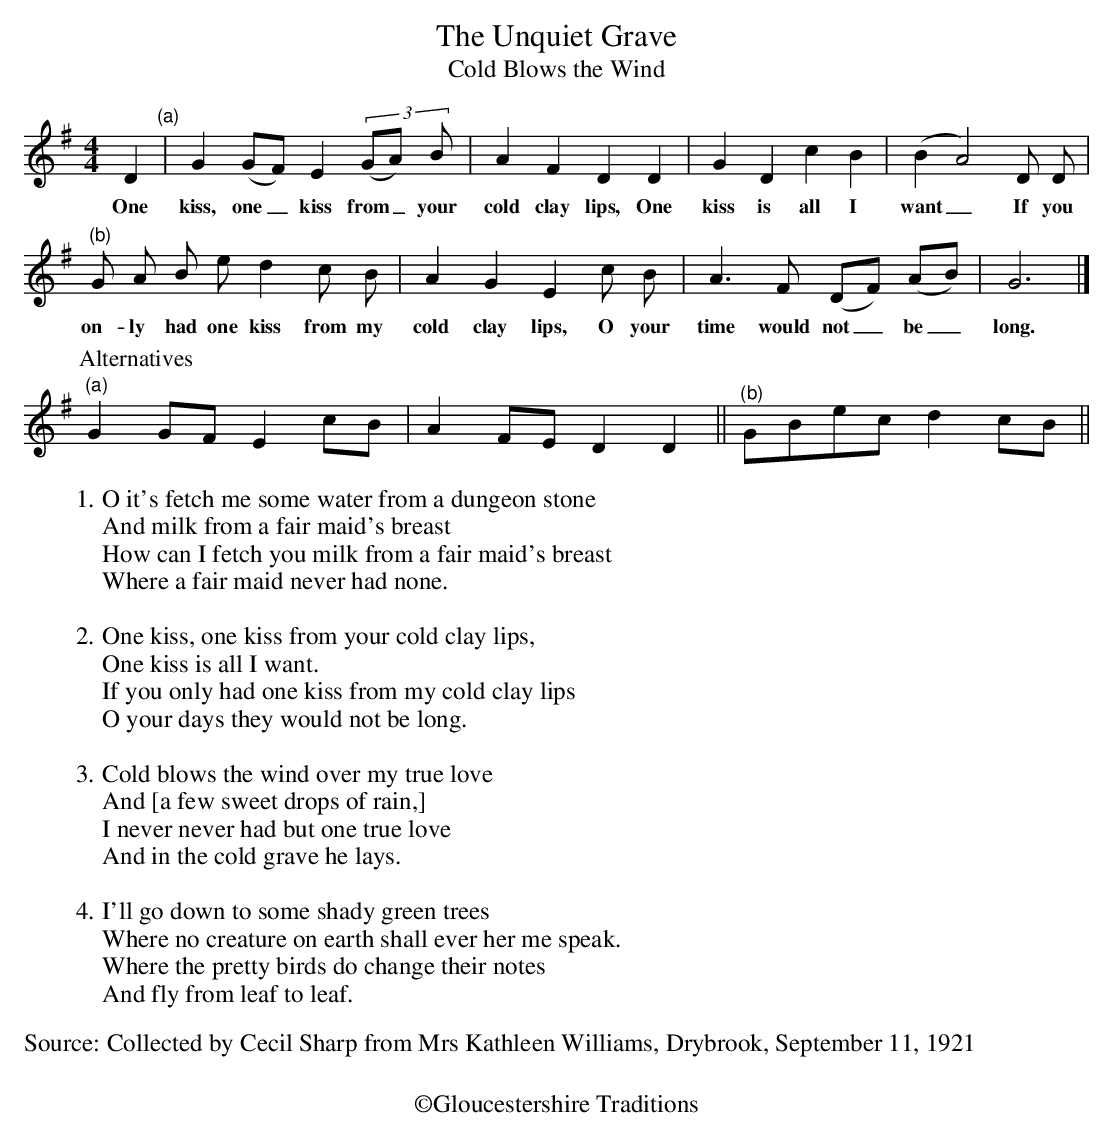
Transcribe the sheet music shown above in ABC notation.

X:1
T:The Unquiet Grave
T:Cold Blows the Wind
M:4/4
L:1/8
K:G
D2 "^(a)" | G2(GF) E2 (3(GA) B | A2 F2 D2 D2 | G2 D2 c2 B2 | (B2 A4) D D |
w:One kiss, one_ kiss from_ your cold clay lips, One kiss is all I want_ If you
"^(b)"G  A B e d2 c B | A2 G2 E2 c B | A3 F (DF) (AB)| G6 |]
w:on-ly had one kiss from my cold clay lips, O your time would not_ be_ long.
P:Alternatives
"^(a)" G2 GF E2 cB  | A2 FE D2 D2|| "^(b)" GBec d2 cB ||
W:1. O it's fetch me some water from a dungeon stone
W:And milk from a fair maid's breast
W:How can I fetch you milk from a fair maid's breast
W:Where a fair maid never had none.
W:
W:2. One kiss, one kiss from your cold clay lips,
W:One kiss is all I want.
W:If you only had one kiss from my cold clay lips
W:O your days they would not be long.
W:
W:3. Cold blows the wind over my true love
W:And [a few sweet drops of rain,]
W:I never never had but one true love
W:And in the cold grave he lays.
W:
W:4. I'll go down to some shady green trees
W:Where no creature on earth shall ever her me speak.
W:Where the pretty birds do change their notes
W:And fly from leaf to leaf.
W:
